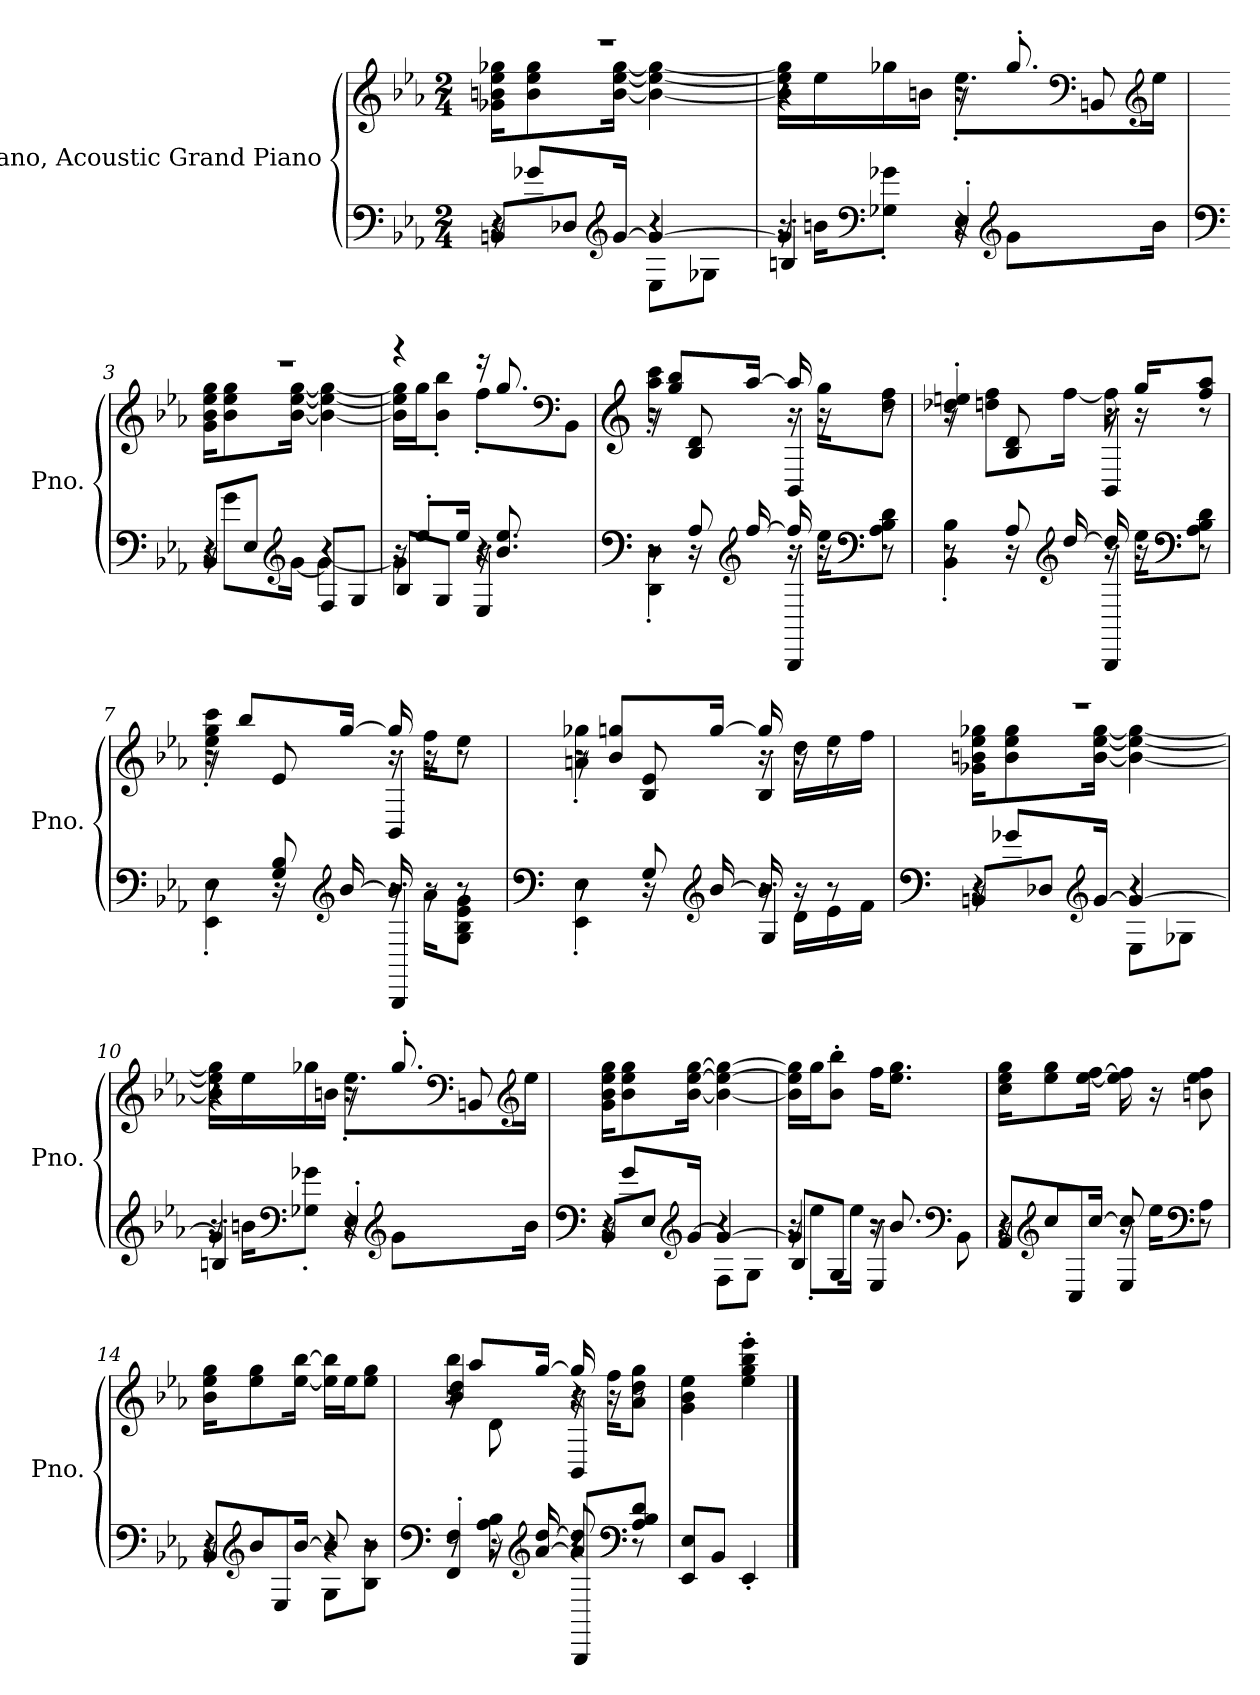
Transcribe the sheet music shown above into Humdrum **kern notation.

**kern	**kern
*part1	*part1
*staff2	*staff1
*I"Piano, Acoustic Grand Piano	*
*I'Pno.	*
*clefF4	*clefG2
*k[b-e-a-]	*k[b-e-a-]
*M2/4	*M2/4
*MM60	*MM60
=1	=1
*^	*^
*	*^	*	*
16r	4r	8BBn/L	2r	16g-X\ 16bn\ 16ee-\ 16gg-X\KL
8g-X/L	.	.	.	8b\ 8ee-\ 8gg-\
.	.	8D-X/J	.	.
*clefG2	*	*	*	*
[16g-/Jk	.	.	.	[16b\ [16ee-\ [16gg-\Jk
4g-/_	8E-\L	4r	.	4b\_ 4ee-\_ 4gg-\_
.	8G-X\J	.	.	.
=2	=2	=2	=2	=2
*	*	*	*	*^
4g-/]	16r	4Bn'/	4r	16b\] 16ee-\] 16gg-\]LL	4r
.	16bn\KL	.	.	16ee-\	.
*clefF4	*	*	*	*	*
.	8G-X\' 8g-X\'J	.	.	16gg-X\	.
.	.	.	.	16bn\JJ	.
4r	16r	4E-'/	16r	8.ee-'\L	8r
*clefG2	*	*	*	*	*
.	8g-\L	.	8.gg-'/	.	.
*	*	*	*clefF4	*	*
.	.	.	.	.	8BBn/
*	*	*	*clefG2	*	*
.	16b\Jk	.	.	16ee-\Jk	.
*	*	*	*v	*v	*v
=3	=3	=3	=3
*clefF4	*	*	*
*	*	*	*^
4r	16r	8BB-/L	2r	16g\ 16b-\ 16ee-\ 16gg\KL
.	8g\L	.	.	8b-\ 8ee-\ 8gg\
.	.	8E-/J	.	.
*clefG2	*	*	*	*
.	[16g\Jk	.	.	[16b-\ [16ee-\ [16gg\Jk
8F/L	4g\_	4r	.	4b-\_ 4ee-\_ 4gg\_
8G/J	.	.	.	.
!!LO:LB:g=z	!!
=4	=4	=4	=4	=4
16r	4g\]	8B-/L	4r	16b-\] 16ee-\] 16gg\]LL
8ee-'/L	.	.	.	16gg\J
.	.	8G/J	.	8b-\' 8bb-\'J
16ee-/Jk	.	.	.	.
16r	4r	4E-'/	16r	8ff'\L
8.b-/ 8.ee-/	.	.	8.gg/	.
*	*	*	*clefF4	*
.	.	.	.	8BB-\J
*	*	*	*v	*v
=5	=5	=5	=5
*clefF4	*	*	*clefG2
*	*	*	*^
*	*	*	*	*^
8r	4DD\' 4D\'	8r	16r	4aa-\' 4ccc\'	8r
.	.	.	8gg/ 8bb-/L	.	.
16r	.	8A-/	.	.	8B-/ 8d/
*clefG2	*	*	*	*	*
[16ff/	.	.	[16aa-/Jk	.	.
16ff/]	16r	4BBB-'/	16aa-/]	16r	4BB-'/
16r	16ee-\KL	.	16r	16gg\KL	.
*clefF4	*	*	*	*	*
8r	8A-\ 8B-\ 8d\J	.	8r	8dd\ 8ff\J	.
=6	=6	=6	=6	=6	=6
8r	4BB-\' 4B-\'	8r	4dd-X/' 4een/'	16r	8r
.	.	.	.	8ddn\ 8ff\L	.
16r	.	8A-/	.	.	8B-/ 8d/
*clefG2	*	*	*	*	*
[16dd/	.	.	.	[16ff\Jk	.
16dd/]	16r	4BBB-'/	16r	16ff\]	4BB-'/
16r	16ee-\KL	.	16gg/KL	16r	.
*clefF4	*	*	*	*	*
8r	8A-\ 8B-\ 8d\J	.	8ff/ 8aa-/J	8r	.
!!LO:LB:g=z	!!	!!
=7	=7	=7	=7	=7	=7
8r	4EE-\' 4E-\'	8r	16r	4ee-\' 4gg\' 4ccc\'	8r
.	.	.	8bb-/L	.	.
16r	.	8G/ 8B-/	.	.	8e-/
*clefG2	*	*	*	*	*
[16b-/	.	.	[16gg/Jk	.	.
16b-/]	16r	4BBB-'/	16gg/]	16r	4BB-'/
16r	16a-\KL	.	16r	16ff\KL	.
8r	8G\ 8B-\ 8e-\ 8g\J	.	8r	8ee-\J	.
=8	=8	=8	=8	=8	=8
*clefF4	*	*	*	*	*
8r	4EE-\' 4E-\'	8r	16r	4an\' 4gg-X\'	8r
.	.	.	8b-/ 8ggn/L	.	.
16r	.	8G/	.	.	8B-/ 8e-/
*clefG2	*	*	*	*	*
[16b-/	.	.	[16gg/Jk	.	.
16b-/]	16r	4G'/	16gg/]	16r	4B-'/
16r	16d\LL	.	16r	16dd\LL	.
8r	16e-\	.	8r	16ee-\	.
.	16f\JJ	.	.	16ff\JJ	.
*	*	*	*v	*v	*v
=9	=9	=9	=9
*clefF4	*	*	*
*	*	*	*^
16r	4r	8BBn/L	2r	16g-X\ 16bn\ 16ee-\ 16gg-X\KL
8g-X/L	.	.	.	8b\ 8ee-\ 8gg-\
.	.	8D-X/J	.	.
*clefG2	*	*	*	*
[16g-/Jk	.	.	.	[16b\ [16ee-\ [16gg-\Jk
4g-/_	8E-\L	4r	.	4b\_ 4ee-\_ 4gg-\_
.	8G-X\J	.	.	.
!!LO:LB:g=z
=10	=10	=10	=10	=10
*	*	*	*	*^
4g-/]	16r	4Bn'/	4r	16b\] 16ee-\] 16gg-\]LL	4r
.	16bn\KL	.	.	16ee-\	.
*clefF4	*	*	*	*	*
.	8G-X\' 8g-X\'J	.	.	16gg-X\	.
.	.	.	.	16bn\JJ	.
4r	16r	4E-'/	16r	8.ee-'\L	8r
*clefG2	*	*	*	*	*
.	8g-\L	.	8.gg-'/	.	.
*	*	*	*clefF4	*	*
.	.	.	.	.	8BBn/
*	*	*	*clefG2	*	*
.	16b\Jk	.	.	16ee-\Jk	.
*	*	*	*v	*v	*v
=11	=11	=11	=11
*clefF4	*	*	*
16r	4r	8BB-/L	16g\ 16b-\ 16ee-\ 16gg\KL
8g/L	.	.	8b-\ 8ee-\ 8gg\
.	.	8E-/J	.
*clefG2	*	*	*
[16g/Jk	.	.	[16b-\ [16ee-\ [16gg\Jk
4g/_	8F\L	4r	4b-\_ 4ee-\_ 4gg\_
.	8G\J	.	.
=12	=12	=12	=12
4g/]	16r	8B-/L	16b-\] 16ee-\] 16gg\]LL
.	8ee-'\L	.	16gg\J
.	.	8G/J	8b-\' 8bb-\'J
.	16ee-\Jk	.	.
16r	8r	4E-'/	16ff\KL
8.b-/	.	.	8.ee-\ 8.gg\J
*clefF4	*	*	*
.	8BB-\	.	.
!!LO:LB:g=z
=13	=13	=13	=13
16r	4r	8AA-/L	16cc\ 16ee-\ 16gg\KL
*clefG2	*	*	*
8cc/L	.	.	8ee-\ 8gg\
.	.	8C/J	.
[16cc/Jk	.	.	[16ee-\ [16ff\Jk
8cc/]	16r	4E-'/	16ee-\] 16ff\]
.	16ee-\KL	.	16r
*clefF4	*	*	*
8r	8A-\J	.	8bn\ 8ee-\ 8ff\
=14	=14	=14	=14
16r	4r	8BB-/L	16b-\ 16ee-\ 16gg\KL
*clefG2	*	*	*
8b-/L	.	.	8ee-\ 8gg\
.	.	8E-/J	.
[16b-/Jk	.	.	[16ee-\ [16bb-\Jk
8b-/]	8G\L	4r	16ee-\] 16bb-\]LL
.	.	.	16ee-\J
8r	8B-\ 8b-\J	.	8ee-\ 8gg\J
=15	=15	=15	=15
*clefF4	*	*	*
*	*	*	*^
*	*	*	*	*^
*	*	*	*	*	*^
8r	8r	4FF/' 4F/'	16r	4bb-'\	4b-/ 4dd/	8r
.	.	.	8aa-/L	.	.	.
16r	8A-\ 8B-\	.	.	.	.	8d\
*clefG2	*	*	*	*	*	*
[16a-/ [16dd/	.	.	[16gg/Jk	.	.	.
8a-/] 8dd/]	4r	8BBB-/L	16gg/]	16r	4BB-'/	4r
.	.	.	16r	16ff\KL	.	.
*clefF4	*	*	*	*	*	*
8r	.	8A-/ 8B-/ 8d/J	8r	8a-\ 8dd\ 8gg\J	.	.
*v	*v	*v	*	*	*	*
*	*v	*v	*v	*v
=16	=16
8EE-/ 8E-/L	4g\ 4b-\ 4ee-\
8BB-/J	.
4EE-'/	4ee-\' 4gg\' 4bb-\' 4eee-\'
==	==
*-	*-
